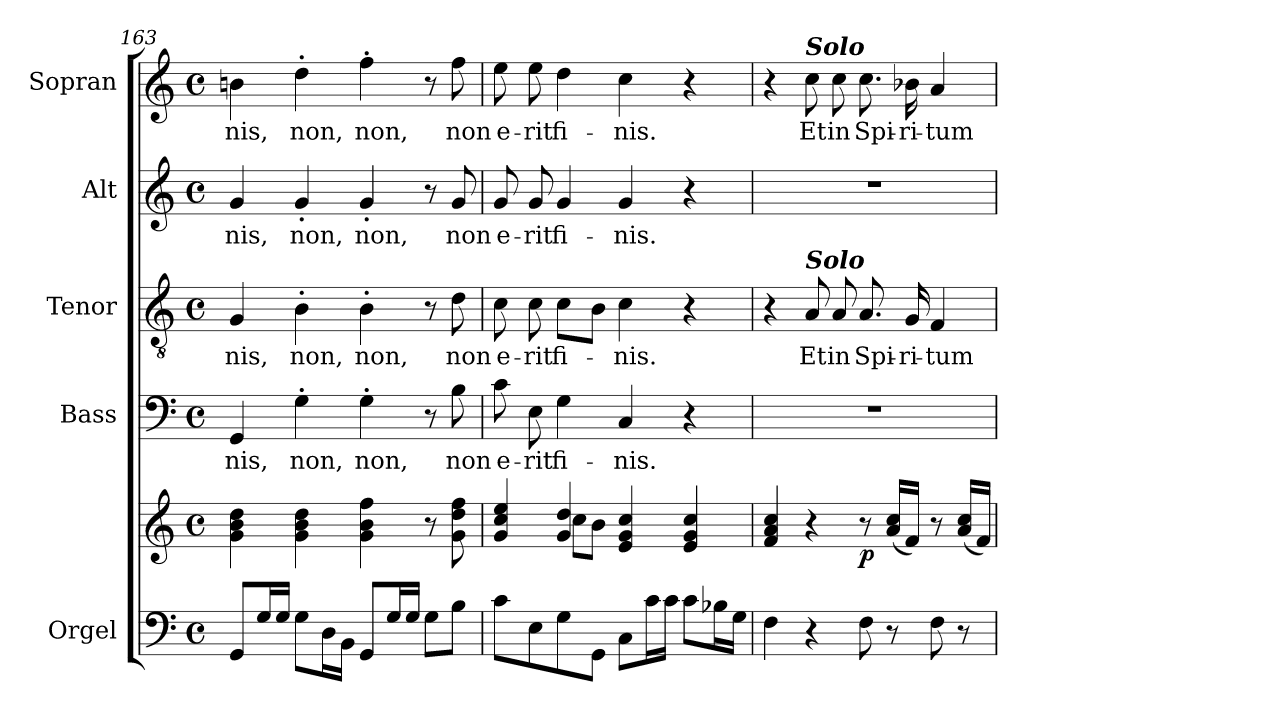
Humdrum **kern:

**kern	**kern	**dynam	**kern	**text	**kern	**text	**kern	**text	**kern	**text
*part5	*part5	*part5	*part4	*part4	*part3	*part3	*part2	*part2	*part1	*part1
*staff6	*staff5	*staff5/6	*staff4	*staff4	*staff3	*staff3	*staff2	*staff2	*staff1	*staff1
*I"Orgel	*	*	*I"Bass	*	*I"Tenor	*	*I"Alt	*	*I"Sopran	*
*	*	*	*I'B.	*	*I'T.	*	*I'A.	*	*I'S.	*
!!LO:LB:g=z
*clefF4	*clefG2	*	*clefF4	*	*clefGv2	*	*clefG2	*	*clefG2	*
*k[]	*k[]	*	*k[]	*	*k[]	*	*k[]	*	*k[]	*
*C:	*C:	*	*C:	*	*C:	*	*C:	*	*C:	*
*M4/4	*M4/4	*	*M4/4	*	*M4/4	*	*M4/4	*	*M4/4	*
*met(c)	*met(c)	*	*met(c)	*	*met(c)	*	*met(c)	*	*met(c)	*
=163	=163	=163	=163	=163	=163	=163	=163	=163	=163	=163
!	!	!	!	!LO:LY:b	!	!LO:LY:b	!	!LO:LY:b	!	!LO:LY:b
8GG/L	4g\ 4b\ 4dd\	.	4GG/	-nis,	4G/	-nis,	4g/	-nis,	4bn\	-nis,
16G/L	.	.	.	.	.	.	.	.	.	.
16G/JJ	.	.	.	.	.	.	.	.	.	.
!	!	!	!	!LO:LY:b	!	!LO:LY:b	!	!LO:LY:b	!	!LO:LY:b
8G\L	4g\ 4b\ 4dd\	.	4G'>\	non,	4B'>\	non,	4g'</	non,	4dd'>\	non,
16D\L	.	.	.	.	.	.	.	.	.	.
16BB\JJ	.	.	.	.	.	.	.	.	.	.
!	!	!	!	!LO:LY:b	!	!LO:LY:b	!	!LO:LY:b	!	!LO:LY:b
8GG/L	4g\ 4b\ 4ff\	.	4G'>\	non,	4B'>\	non,	4g'</	non,	4ff'>\	non,
16G/L	.	.	.	.	.	.	.	.	.	.
16G/JJ	.	.	.	.	.	.	.	.	.	.
8G\L	8r	.	8r	.	8r	.	8r	.	8r	.
!	!	!	!	!LO:LY:b	!	!LO:LY:b	!	!LO:LY:b	!	!LO:LY:b
8B\J	8g\ 8dd\ 8ff\	.	8B\	non	8d\	non	8g/	non	8ff\	non
=164	=164	=164	=164	=164	=164	=164	=164	=164	=164	=164
*	*^	*	*	*	*	*	*	*	*	*
!	!	!	!	!	!LO:LY:b	!	!LO:LY:b	!	!LO:LY:b	!	!LO:LY:b
8c\L	4g/ 4cc/ 4ee/	4ryy	.	8c\	e-	8c\	e-	8g/	e-	8ee\	e-
!	!	!	!	!	!LO:LY:b	!	!LO:LY:b	!	!LO:LY:b	!	!LO:LY:b
8E\	.	.	.	8E\	-rit	8c\	-rit	8g/	-rit	8ee\	-rit
!	!	!	!	!	!LO:LY:b	!	!LO:LY:b	!	!LO:LY:b	!	!LO:LY:b
8G\	4g/ 4dd/	8cc\L	.	4G\	fi-	8c\L	fi-	4g/	fi-	4dd\	fi-
8GG\J	.	8b\J	.	.	.	8B\J	.	.	.	.	.
!	!	!	!	!	!LO:LY:b	!	!LO:LY:b	!	!LO:LY:b	!	!LO:LY:b
8C\L	4e/ 4g/ 4cc/	2ryy	.	4C/	-nis.	4c\	-nis.	4g/	-nis.	4cc\	-nis.
16c\L	.	.	.	.	.	.	.	.	.	.	.
16c\JJ	.	.	.	.	.	.	.	.	.	.	.
8c\L	4e/ 4g/ 4cc/	.	.	4r	.	4r	.	4r	.	4r	.
16B-X\L	.	.	.	.	.	.	.	.	.	.	.
16G\JJ	.	.	.	.	.	.	.	.	.	.	.
*	*v	*v	*	*	*	*	*	*	*	*	*
=165	=165	=165	=165	=165	=165	=165	=165	=165	=165	=165
4F\	4f/ 4a/ 4cc/	.	1r	.	4r	.	1r	.	4r	.
!	!	!	!	!	!	!	!	!	!LO:TX:a:Bi:t=Solo	!
!	!	!	!	!	!LO:TX:a:Bi:t=Solo	!	!	!	!	!
!	!	!	!	!	!	!LO:LY:b	!	!	!	!LO:LY:b
4r	4r	.	.	.	8A/	Et	.	.	8cc\	Et
!	!	!	!	!	!	!LO:LY:b	!	!	!	!LO:LY:b
.	.	.	.	.	8A/	in	.	.	8cc\	in
!	!	!LO:DY:b	!	!	!	!LO:LY:b	!	!	!	!LO:LY:b
8F\	8r	p	.	.	8.A/	Spi-	.	.	8.cc\	Spi-
8r	(<16a/ 16cc/LL	.	.	.	.	.	.	.	.	.
!	!	!	!	!	!	!LO:LY:b	!	!	!	!LO:LY:b
.	16f/JJ)	.	.	.	16G/	-ri-	.	.	16b-X\	-ri-
!	!	!	!	!	!	!LO:LY:b	!	!	!	!LO:LY:b
8F\	8r	.	.	.	4F/	-tum	.	.	4a/	-tum
8r	(<16a/ 16cc/LL	.	.	.	.	.	.	.	.	.
.	16f/JJ)	.	.	.	.	.	.	.	.	.
=	=	=	=	=	=	=	=	=	=	=
*-	*-	*-	*-	*-	*-	*-	*-	*-	*-	*-
